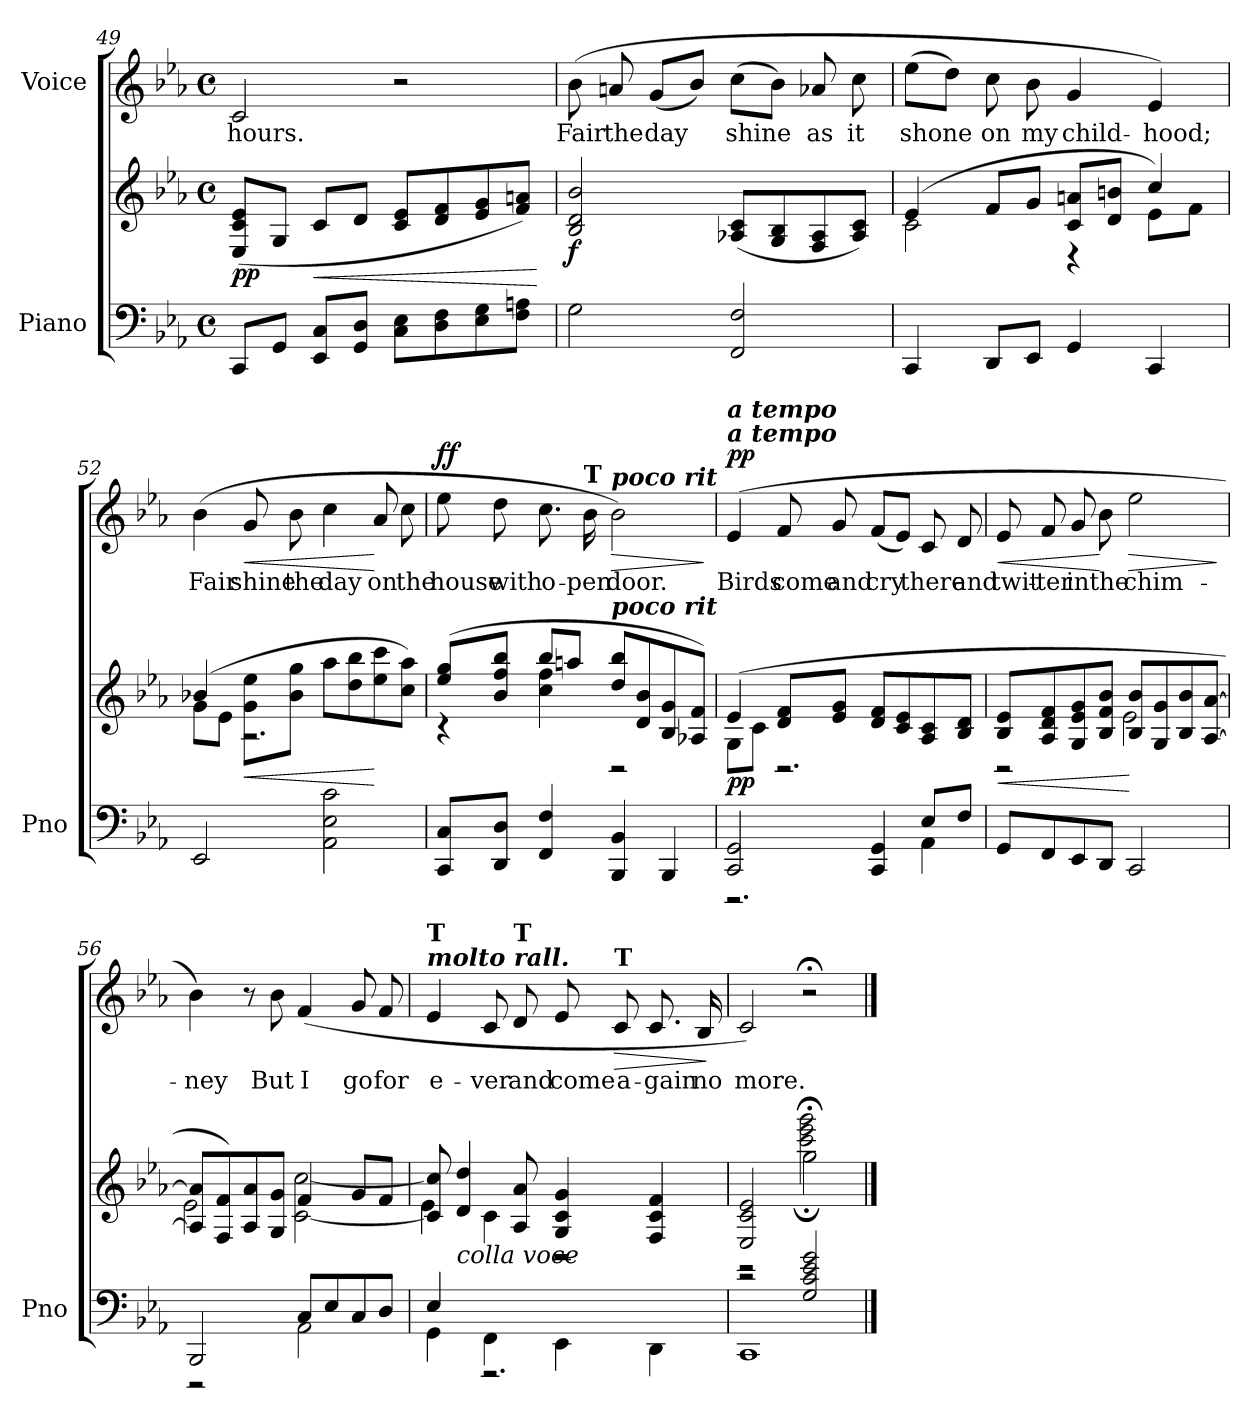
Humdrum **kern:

**kern	**kern	**dynam	**kern	**text	**dynam
*part2	*part2	*part2	*part1	*part1	*part1
*staff3	*staff2	*staff2/3	*staff1	*staff1	*staff1
*I"Piano	*	*	*I"Voice	*	*
*I'Pno	*	*	*	*	*
*clefF4	*clefG2	*	*clefG2	*	*
*k[b-e-a-]	*k[b-e-a-]	*	*k[b-e-a-]	*	*
*M4/4	*M4/4	*	*M4/4	*	*
*met(c)	*met(c)	*	*met(c)	*	*
=49	=49	=49	=49	=49	=49
!	!	!LO:DY:b	!	!LO:LY:b	!
8CC/L	(>8E-/ 8c/ 8e-/L	pp	2c/	hours.	.
8GG/J	8G/J	.	.	.	.
!	!	!LO:HP:b	!	!	!
8EE-/ 8C/L	8c/L	<	.	.	.
8GG/ 8D/J	8d/J	.	.	.	.
8C\ 8E-\L	8c/ 8e-/L	.	2r	.	.
8D\ 8F\	8d/ 8f/	.	.	.	.
8E-\ 8G\	8e-/ 8g/	.	.	.	.
8F\ 8An\J	8f/ 8an/J)	.	.	.	.
.	.	[	.	.	.
!!LO:LB:g=z
=50	=50	=50	=50	=50	=50
!	!	!LO:DY:b	!	!LO:LY:b	!
2G\	2B-/ 2d/ 2b-/	f	(>8b-\	Fair	.
!	!	!	!	!LO:LY:b	!
.	.	.	8an/	the	.
!	!	!	!	!LO:LY:b	!
.	.	.	(<8g/L	day	.
.	.	.	8b-/J)	.	.
!	!	!	!	!LO:LY:b	!
2FF/ 2F/	(<8A-X/ 8c/L	.	(>8cc\L	shine	.
.	8G/ 8B-/	.	8b-\J)	.	.
!	!	!	!	!LO:LY:b	!
.	8F/ 8A-/	.	8a-X/	as	.
!	!	!	!	!LO:LY:b	!
.	8A-/ 8c/J)	.	8cc\	it	.
=51	=51	=51	=51	=51	=51
*	*^	*	*	*	*
!	!	!	!	!	!LO:LY:b	!
4CC/	(>4e-/	2c\	.	(>8ee-\L	shone	.
.	.	.	.	8dd\J)	.	.
!	!	!	!	!	!LO:LY:b	!
8DD/L	8f/L	.	.	8cc\	on	.
!	!	!	!	!	!LO:LY:b	!
8EE-/J	8g/J	.	.	8b-\	my	.
!	!	!	!	!	!LO:LY:b	!
4GG/	8c/ 8an/L	4r	.	4g/	child-	.
.	8d/ 8bn/J	.	.	.	.	.
!	!	!	!	!	!LO:LY:b	!
4CC/	4cc/)	8e-\L	.	4e-/)	-hood;	.
.	.	8f\J	.	.	.	.
=52	=52	=52	=52	=52	=52	=52
!	!	!	!	!	!LO:LY:b	!
2EE-/	(>4b-X/	8g\L	.	(>4b-\	Fair	.
.	.	8e-\J	.	.	.	.
!	!	!	!LO:HP:b	!	!LO:LY:b	!LO:HP:b
.	8g\ 8ee-\L	2.r	<	8g/	shine	<
!	!	!	!	!	!LO:LY:b	!
.	8b-\ 8gg\J	.	.	8b-\	the	.
!	!	!	!	!	!LO:LY:b	!
2AA-\ 2E-\ 2c\	8aa-\L	.	.	4cc\	day	.
.	8dd\ 8bb-\	.	.	.	.	.
!	!	!	!	!	!LO:LY:b	!
.	8ee-\ 8ccc\	.	[	8a-/	on	[
!	!	!	!	!	!LO:LY:b	!
.	8cc\ 8aa-\J)	.	.	8cc\	the	.
!!LO:LB:g=z
=53	=53	=53	=53	=53	=53	=53
!	!	!	!	!	!LO:LY:b	!LO:DY:a
8CC/ 8C/L	(>8ee-/ 8gg/L	4r	.	8ee-\	house	ff
!	!	!	!	!	!LO:LY:b	!
8DD/ 8D/J	8b-/ 8ff/ 8bb-/J	.	.	8dd\	with	.
!	!	!	!	!	!LO:LY:b	!
4FF/ 4F/	8bb-/L	4cc\ 4ff\	.	8.cc\	o-	.
.	8aan/J	.	.	.	.	.
!	!	!	!	!LO:TX:a:B:t=T	!	!
!	!	!	!	!	!LO:LY:b	!
.	.	.	.	16b-\	-pen	.
!	!	!	!	!LO:TX:a:Bi:t=poco rit	!	!
!	!LO:TX:a:Bi:t=poco rit	!	!	!	!	!
!	!	!	!	!	!LO:LY:b	!LO:HP:b
4BBB-/ 4BB-/	8dd/ 8bb-/L	2r	.	2b-\)	door.	>
.	8d/ 8b-/	.	.	.	.	.
4BBB-/	8B-/ 8g/	.	.	.	.	.
.	8A-X/ 8f/J)	.	.	.	.	.
*	*v	*v	*	*	*	*
.	.	.	.	.	]
=54	=54	=54	=54	=54	=54
*^	*^	*	*	*	*
!	!	!	!	!	!LO:TX:a:Bi:t=a tempo	!	!
!	!	!	!	!	!LO:TX:a:Bi:t=a tempo	!	!
!	!	!	!	!LO:DY:b	!	!LO:LY:b	!LO:DY:a
2CC/ 2GG/	2.r	(>4e-/	8G\L	pp	(>4e-/	Birds	pp
.	.	.	8c\J	.	.	.	.
!	!	!	!	!	!	!LO:LY:b	!
.	.	8d/ 8f/L	2.r	.	8f/	come	.
!	!	!	!	!	!	!LO:LY:b	!
.	.	8e-/ 8g/J	.	.	8g/	and	.
!	!	!	!	!	!	!LO:LY:b	!
4CC/ 4GG/	.	8d/ 8f/L	.	.	(<8f/L	cry	.
.	.	8c/ 8e-/	.	.	8e-/J)	.	.
!	!	!	!	!	!	!LO:LY:b	!
8E-/L	4AA-\	8A-/ 8c/	.	.	8c/	there	.
!	!	!	!	!	!	!LO:LY:b	!
8F/J	.	8B-/ 8d/J	.	.	8d/	and	.
*v	*v	*	*	*	*	*	*
=55	=55	=55	=55	=55	=55	=55
!	!	!	!LO:HP:b	!	!LO:LY:b	!LO:HP:b
8GG/L	8B-/ 8e-/L	2r	<	8e-/	twit-	<
!	!	!	!	!	!LO:LY:b	!
8FF/	8A-/ 8d/ 8f/	.	.	8f/	-ter	.
!	!	!	!	!	!LO:LY:b	!
8EE-/	8G/ 8e-/ 8g/	.	.	8g/	in	.
!	!	!	!	!	!LO:LY:b	!
8DD/J	8B-/ 8f/ 8b-/J	.	.	8b-\	the	[
!	!	!	!	!	!LO:LY:b	!LO:HP:b
2CC/	8B-/ 8b-/L	2e-\	[	2ee-\	chim-	>
.	8G/ 8g/	.	.	.	.	.
.	8B-/ 8b-/	.	.	.	.	.
.	[8A-/ [8a-/J	.	.	.	.	.
*	*v	*v	*	*	*	*
.	.	.	.	.	]
!!LO:LB:g=z
=56	=56	=56	=56	=56	=56
*^	*^	*	*	*	*
!	!	!	!	!	!	!LO:LY:b	!
2BBB-/	2r	8A-/] 8a-/]L	2e-\	.	4b-\)	-ney	.
.	.	8F/ 8f/)	.	.	.	.	.
.	.	8A-/ 8a-/	.	.	8r	.	.
!	!	!	!	!	!	!LO:LY:b	!
.	.	8G/ 8g/J	.	.	8b-\	But	.
!	!	!	!	!	!	!LO:LY:b	!
8C/L	2AA-\	4f/	[2c\ [2cc\	.	(>4f/	I	.
8E-/	.	.	.	.	.	.	.
!	!	!	!	!	!	!LO:LY:b	!
8C/	.	8g/L	.	.	8g/	go	.
!	!	!	!	!	!	!LO:LY:b	!
8D/J	.	8f/J	.	.	8f/	for	.
=57	=57	=57	=57	=57	=57	=57	=57
!	!	!	!	!	!LO:TX:a:Bi:t=molto rall.	!	!
!	!	!	!	!	!LO:TX:a:B:t=T	!	!
!	!	!	!	!	!	!LO:LY:b	!
4GG\	4E-/	8c/] 8cc/]	4e-\	.	4e-/	e-	.
!	!	!LO:TX:b:i:t=colla voce	!	!	!	!	!
.	.	4d/ 4dd/	.	.	.	.	.
!	!	!	!	!	!	!LO:LY:b	!
4FF\	2.r	.	4c\	.	8c/	-ver	.
!	!	!	!	!	!LO:TX:a:B:t=T	!	!
!	!	!	!	!	!	!LO:LY:b	!
.	.	8A-/ 8a-/	.	.	8d/	and	.
!	!	!	!	!	!	!LO:LY:b	!
4EE-\	.	4G/ 4c/ 4g/	2r	.	8e-/	come	.
!	!	!	!	!	!LO:TX:a:B:t=T	!	!
!	!	!	!	!	!	!LO:LY:b	!LO:HP:b
.	.	.	.	.	8c/	a-	>
!	!	!	!	!	!	!LO:LY:b	!
4DD\	.	4F/ 4c/ 4f/	.	.	8.c/	-gain	.
!	!	!	!	!	!	!LO:LY:b	!
.	.	.	.	.	16B-/	no	.
*v	*v	*	*	*	*	*	*
*	*v	*v	*	*	*	*
.	.	.	.	.	]
=58	=58	=58	=58	=58	=58
*^	*^	*	*	*	*
!	!	!	!	!	!	!LO:LY:b	!
1CC	2rc	2E-/ 2c/ 2e-/	2r	.	2c/)	more.	.
.	2G/ 2c/ 2e-/ 2g/	2gg;<\	2ccc\;< 2eee-\;< 2ggg\;<	.	2r;<	.	.
*v	*v	*	*	*	*	*	*
*	*v	*v	*	*	*	*
==	==	==	==	==	==
*-	*-	*-	*-	*-	*-
